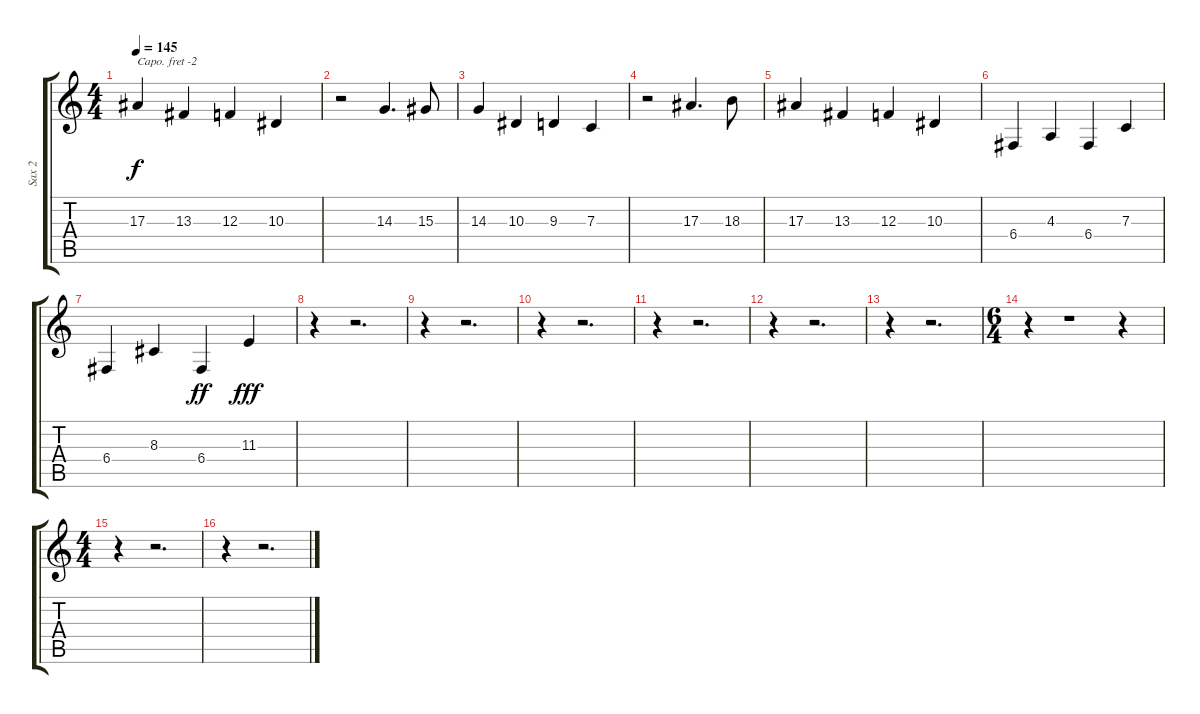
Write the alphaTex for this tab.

\track ("Sax 2" "Sax 2") {instrument clarinet}
\staff {score tabs}
\capo -2
\tuning (E4 B3 G3 D3 A2 D2) {hide}
\ts (4 4)
\tempo 145
\clef g2
\ks c
17.3.4{dy f} 13.3.4 12.3.4 10.3.4 |
r.2 14.3.4{d} 15.3.8 |
14.3.4 10.3.4 9.3.4 7.3.4 |
r.2 17.3.4{d} 18.3.8 |
17.3.4 13.3.4 12.3.4 10.3.4 |
6.4.4 4.3.4 6.4.4 7.3.4 |
6.4.4 8.3.4 6.4.4{dy ff} 11.3.4{dy fff} |
r.4 r.2{d} |
r.4 r.2{d} |
r.4 r.2{d} |
r.4 r.2{d} |
r.4 r.2{d} |
r.4 r.2{d} |
\ts (6 4)
r.4 r.1 r.4 |
\ts (4 4)
r.4 r.2{d} |
r.4 r.2{d}
